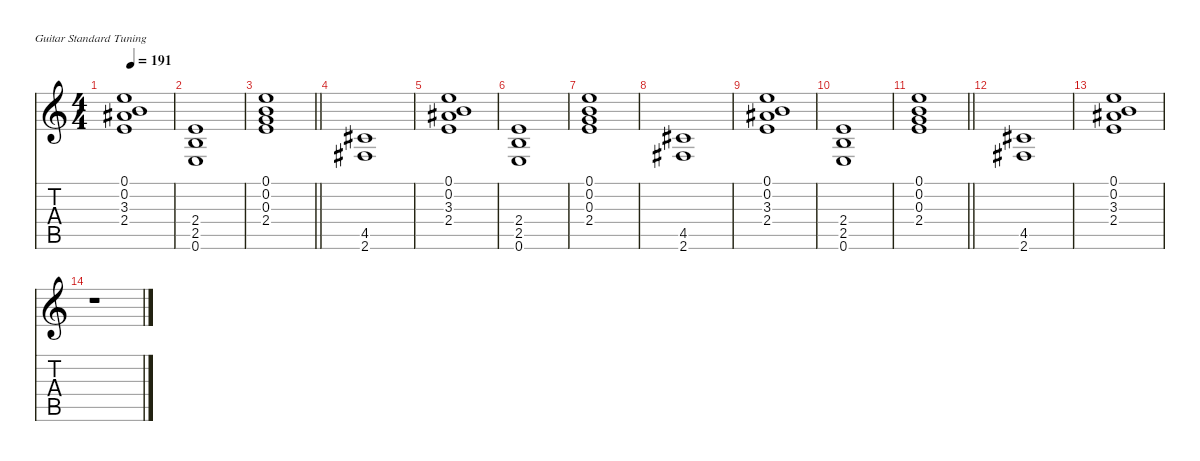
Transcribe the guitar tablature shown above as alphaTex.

\defaultSystemsLayout 4
\hideDynamics
\bracketExtendMode nobrackets
\singleTrackTrackNamePolicy hidden
\multiTrackTrackNamePolicy hidden
\firstSystemTrackNameMode fullname
\firstSystemTrackNameOrientation horizontal
\otherSystemsTrackNameOrientation horizontal
\track ("Guitar 2" "dist.guit.") {instrument distortionguitar}
\staff {score tabs}
\tuning (E4 B3 G3 D3 A2 E2)
\ts (4 4)
\tempo 191
\clef g2
\ks c
(0.1 0.2 3.3{acc #} 2.4).1{dy f beam Up} |
(2.4 2.5 0.6).1{beam Up} |
\barLineRight lightlight
(0.1 0.2 0.3 2.4).1{beam Up} |
(4.5{acc #} 2.6{acc #}).1{beam Up} |
(0.1 0.2 3.3{acc #} 2.4).1{beam Up} |
(2.4 2.5 0.6).1{beam Up} |
(0.1 0.2 0.3 2.4).1{beam Up} |
(4.5{acc #} 2.6{acc #}).1{beam Up} |
(0.1 0.2 3.3{acc #} 2.4).1{beam Up} |
(2.4 2.5 0.6).1{beam Up} |
\barLineRight lightlight
(0.1 0.2 0.3 2.4).1{beam Up} |
(4.5{acc #} 2.6{acc #}).1{beam Up} |
(0.1 0.2 3.3{acc #} 2.4).1{beam Up} |
r.1{beam Down}
